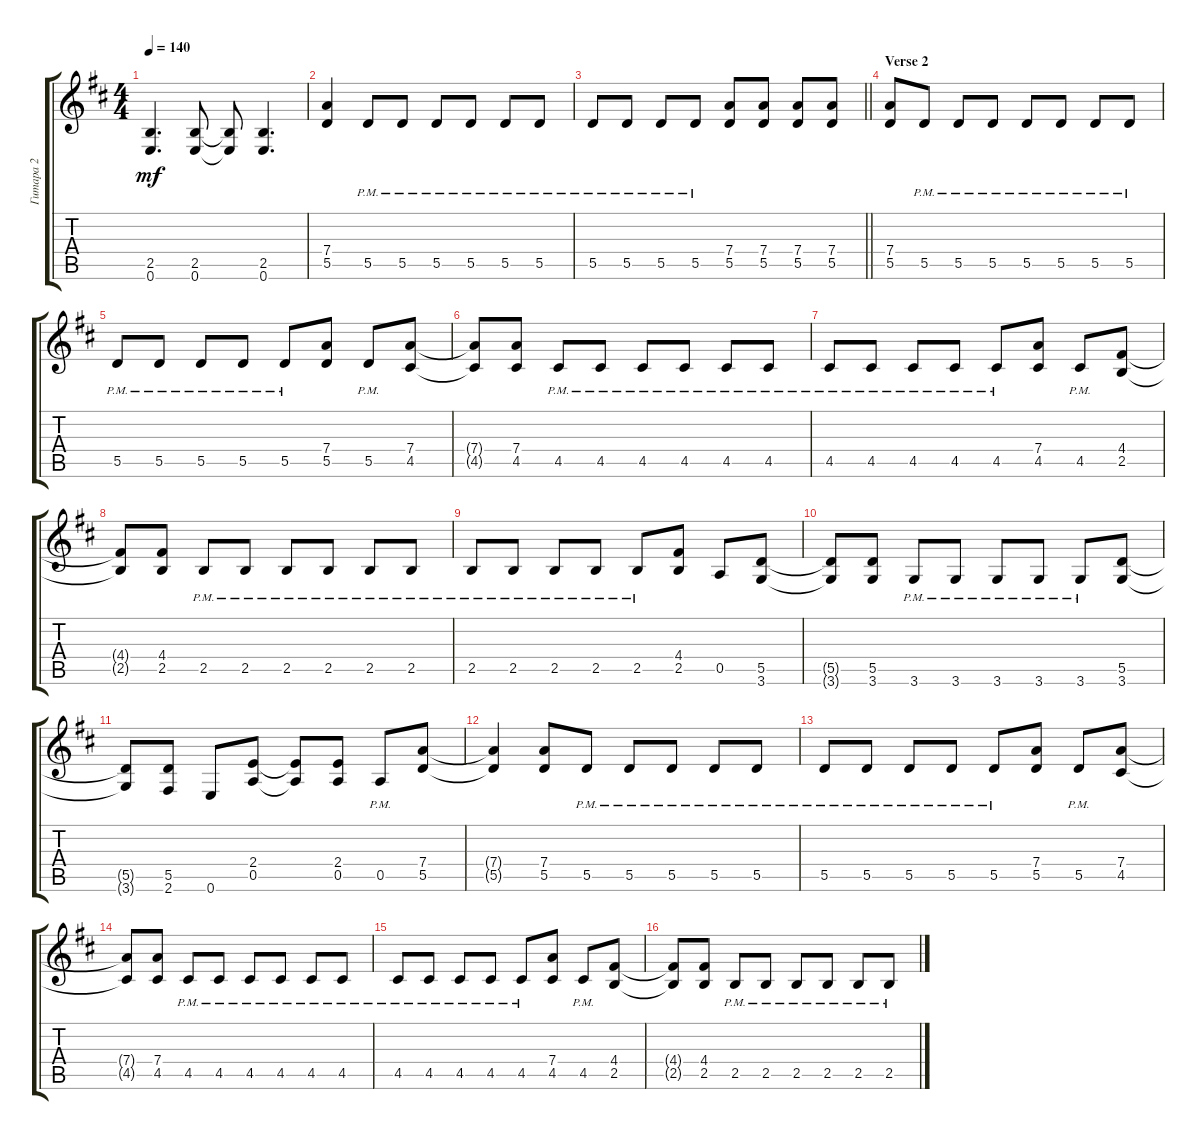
\track ("Гитара 2" "Гитара 2") {instrument distortionguitar}
\staff {score tabs}
\tuning (E4 B3 G3 D3 A2 E2) {hide}
\ts (4 4)
\tempo 140
\clef g2
\ks bminor
(2.5 0.6).4{d dy mf} (2.5 0.6).8 (2.5{t} 0.6{t}).8 (2.5 0.6).4{d} |
(7.4 5.5).4 5.5{pm}.8 5.5{pm}.8 5.5{pm}.8 5.5{pm}.8 5.5{pm}.8 5.5{pm}.8 |
\barLineRight lightlight
5.5{pm}.8 5.5{pm}.8 5.5{pm}.8 5.5{pm}.8 (7.4 5.5).8 (7.4 5.5).8 (7.4 5.5).8 (7.4 5.5).8 |
\section ("" "Verse 2")
(7.4 5.5).8 5.5{pm}.8 5.5{pm}.8 5.5{pm}.8 5.5{pm}.8 5.5{pm}.8 5.5{pm}.8 5.5{pm}.8 |
5.5{pm}.8 5.5{pm}.8 5.5{pm}.8 5.5{pm}.8 5.5{pm}.8 (7.4 5.5).8 5.5{pm}.8 (7.4 4.5).8 |
(7.4{t} 4.5{t}).8 (7.4 4.5).8 4.5{pm}.8 4.5{pm}.8 4.5{pm}.8 4.5{pm}.8 4.5{pm}.8 4.5{pm}.8 |
4.5{pm}.8 4.5{pm}.8 4.5{pm}.8 4.5{pm}.8 4.5{pm}.8 (7.4 4.5).8 4.5{pm}.8 (4.4 2.5).8 |
(4.4{t} 2.5{t}).8 (4.4 2.5).8 2.5{pm}.8 2.5{pm}.8 2.5{pm}.8 2.5{pm}.8 2.5{pm}.8 2.5{pm}.8 |
2.5{pm}.8 2.5{pm}.8 2.5{pm}.8 2.5{pm}.8 2.5{pm}.8 (4.4 2.5).8 0.5.8 (5.5 3.6).8 |
(5.5{t} 3.6{t}).8 (5.5 3.6).8 3.6{pm}.8 3.6{pm}.8 3.6{pm}.8 3.6{pm}.8 3.6{pm}.8 (5.5 3.6).8 |
(5.5{t} 3.6{t}).8 (5.5 2.6).8 0.6.8 (2.4 0.5).8 (2.4{t} 0.5{t}).8 (2.4 0.5).8 0.5{pm}.8 (7.4 5.5).8 |
(7.4{t} 5.5{t}).4 (7.4 5.5).8 5.5{pm}.8 5.5{pm}.8 5.5{pm}.8 5.5{pm}.8 5.5{pm}.8 |
5.5{pm}.8 5.5{pm}.8 5.5{pm}.8 5.5{pm}.8 5.5{pm}.8 (7.4 5.5).8 5.5{pm}.8 (7.4 4.5).8 |
(7.4{t} 4.5{t}).8 (7.4 4.5).8 4.5{pm}.8 4.5{pm}.8 4.5{pm}.8 4.5{pm}.8 4.5{pm}.8 4.5{pm}.8 |
4.5{pm}.8 4.5{pm}.8 4.5{pm}.8 4.5{pm}.8 4.5{pm}.8 (7.4 4.5).8 4.5{pm}.8 (4.4 2.5).8 |
(4.4{t} 2.5{t}).8 (4.4 2.5).8 2.5{pm}.8 2.5{pm}.8 2.5{pm}.8 2.5{pm}.8 2.5{pm}.8 2.5{pm}.8
